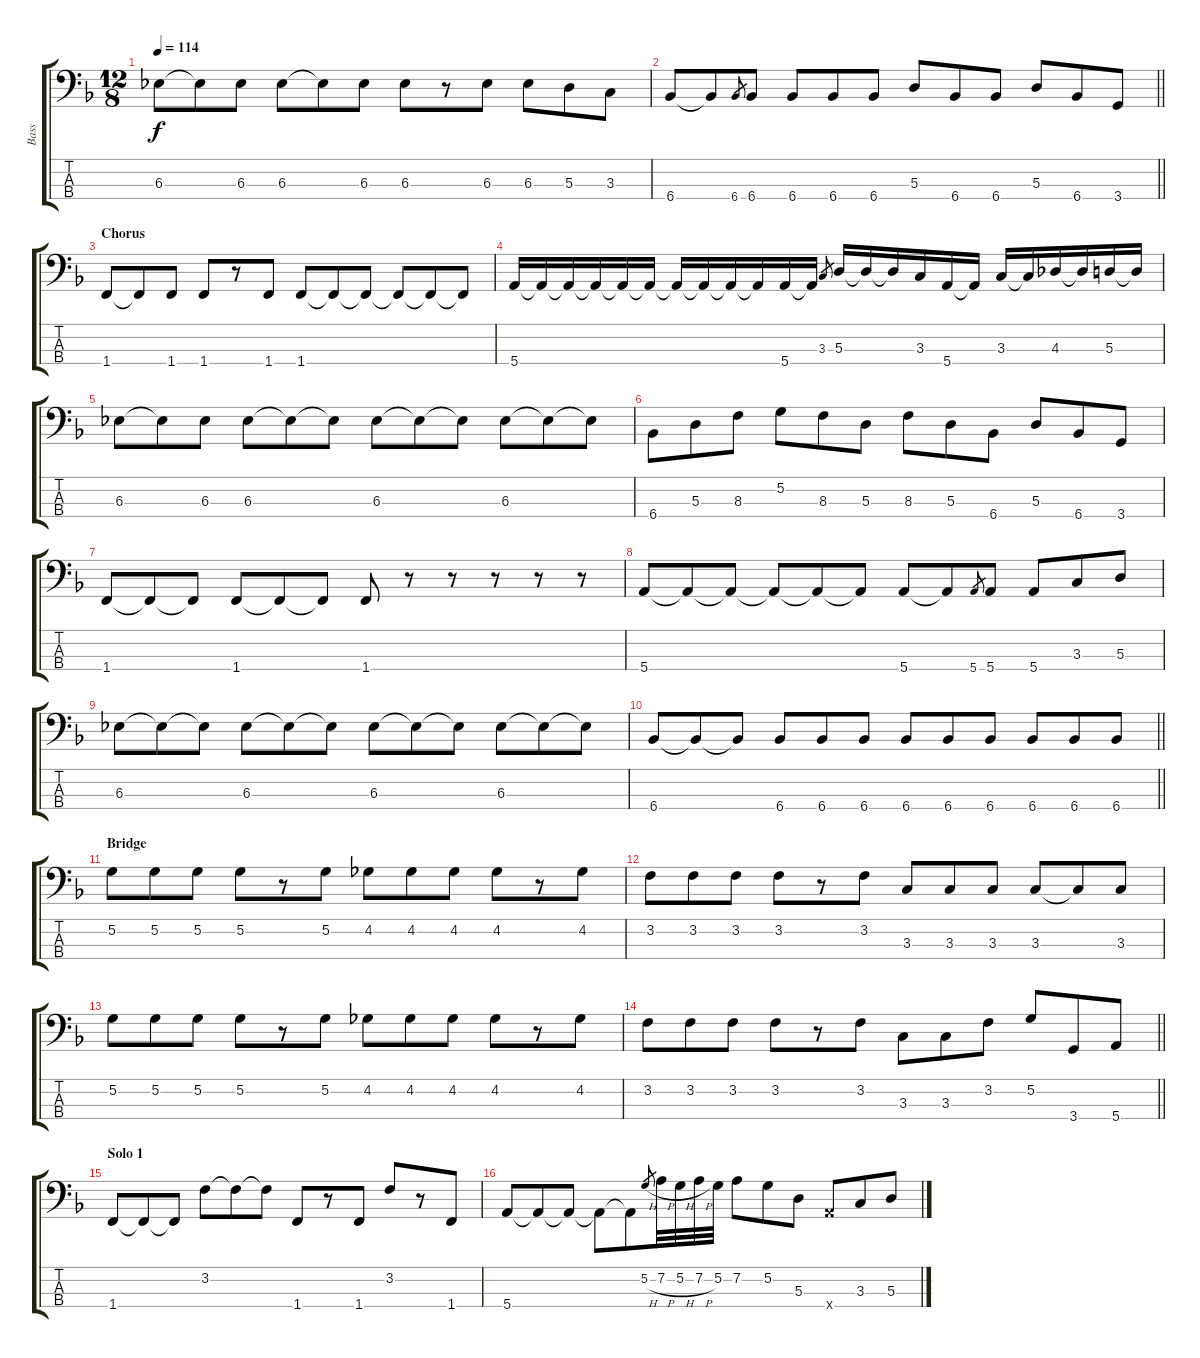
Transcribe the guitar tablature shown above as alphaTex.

\track ("Bass" "Bass") {instrument electricbassfinger}
\staff {score tabs}
\tuning (G2 D2 A1 E1) {hide}
\ts (12 8)
\tempo 114
\clef f4
\ks f
6.3.8{dy f} 6.3{t}.8 6.3.8 6.3.8 6.3{t}.8 6.3.8 6.3.8 r.8 6.3.8 6.3.8 5.3.8 3.3.8 |
\barLineRight lightlight
6.4.8 6.4{t}.8 6.4.8{gr} 6.4.8 6.4.8 6.4.8 6.4.8 5.3.8 6.4.8 6.4.8 5.3.8 6.4.8 3.4.8 |
\section ("" "Chorus")
1.4.8 1.4{t}.8 1.4.8 1.4.8 r.8 1.4.8 1.4.8 1.4{t}.8 1.4{t}.8 1.4{t}.8 1.4{t}.8 1.4{t}.8 |
5.4.16 5.4{t}.16 5.4{t}.16 5.4{t}.16 5.4{t}.16 5.4{t}.16 5.4{t}.16 5.4{t}.16 5.4{t}.16 5.4{t}.16 5.4.16 5.4{t}.16 3.3.8{gr} 5.3.16 5.3{t}.16 5.3{t}.16 3.3.16 5.4.16 5.4{t}.16 3.3.16 3.3{t}.16 4.3.16 4.3{t}.16 5.3.16 5.3{t}.16 |
6.3.8 6.3{t}.8 6.3.8 6.3.8 6.3{t}.8 6.3{t}.8 6.3.8 6.3{t}.8 6.3{t}.8 6.3.8 6.3{t}.8 6.3{t}.8 |
6.4.8 5.3.8 8.3.8 5.2.8 8.3.8 5.3.8 8.3.8 5.3.8 6.4.8 5.3.8 6.4.8 3.4.8 |
1.4.8 1.4{t}.8 1.4{t}.8 1.4.8 1.4{t}.8 1.4{t}.8 1.4.8 r.8 r.8 r.8 r.8 r.8 |
5.4.8 5.4{t}.8 5.4{t}.8 5.4{t}.8 5.4{t}.8 5.4{t}.8 5.4.8 5.4{t}.8 5.4.8{gr} 5.4.8 5.4.8 3.3.8 5.3.8 |
6.3.8 6.3{t}.8 6.3{t}.8 6.3.8 6.3{t}.8 6.3{t}.8 6.3.8 6.3{t}.8 6.3{t}.8 6.3.8 6.3{t}.8 6.3{t}.8 |
\barLineRight lightlight
6.4.8 6.4{t}.8 6.4{t}.8 6.4.8 6.4.8 6.4.8 6.4.8 6.4.8 6.4.8 6.4.8 6.4.8 6.4.8 |
\section ("" "Bridge")
5.2.8 5.2.8 5.2.8 5.2.8 r.8 5.2.8 4.2.8 4.2.8 4.2.8 4.2.8 r.8 4.2.8 |
3.2.8 3.2.8 3.2.8 3.2.8 r.8 3.2.8 3.3.8 3.3.8 3.3.8 3.3.8 3.3{t}.8 3.3.8 |
5.2.8 5.2.8 5.2.8 5.2.8 r.8 5.2.8 4.2.8 4.2.8 4.2.8 4.2.8 r.8 4.2.8 |
\barLineRight lightlight
3.2.8 3.2.8 3.2.8 3.2.8 r.8 3.2.8 3.3.8 3.3.8 3.2.8 5.2.8 3.4.8 5.4.8 |
\section ("" "Solo 1")
1.4.8 1.4{t}.8 1.4{t}.8 3.2.8 3.2{t}.8 3.2{t}.8 1.4.8 r.8 1.4.8 3.2.8 r.8 1.4.8 |
5.4.8 5.4{t}.8 5.4{t}.8 5.4{t}.8 5.4{t}.8 5.2{h}.8{gr} 7.2{h}.32 5.2{h}.32 7.2{h}.32 5.2.32 7.2.8 5.2.8 5.3.8 5.4{x}.8 3.3.8 5.3.8
